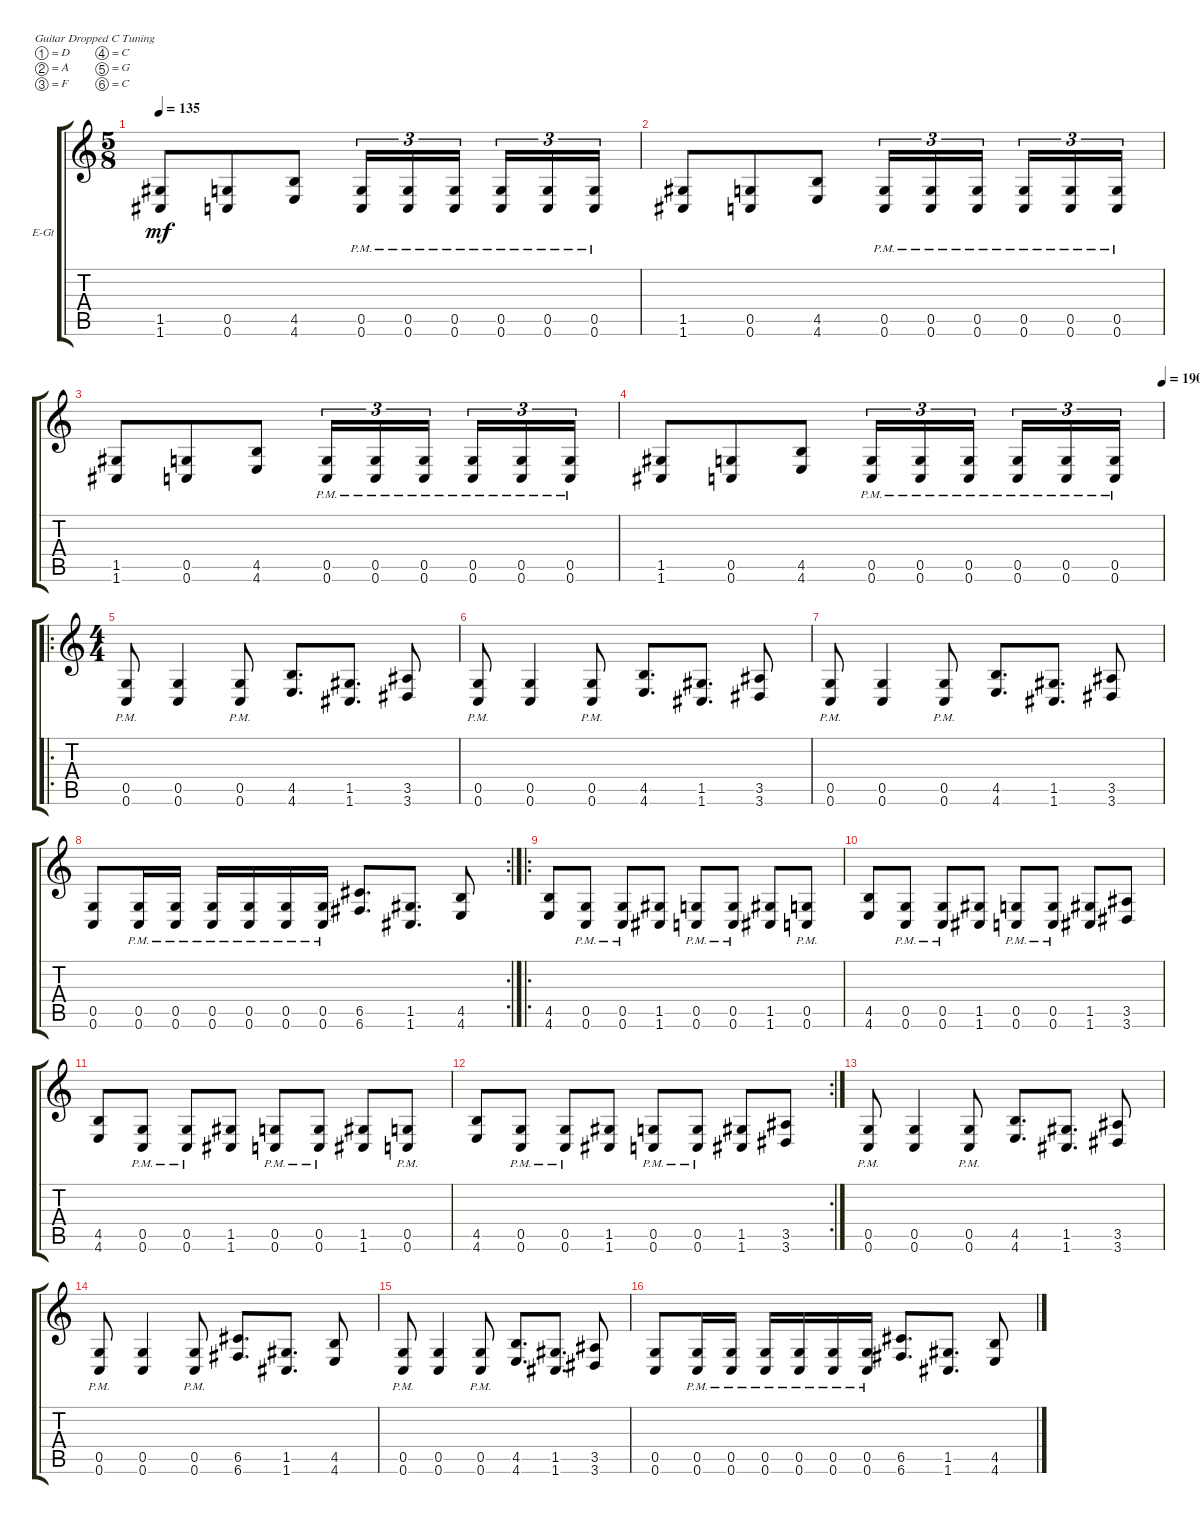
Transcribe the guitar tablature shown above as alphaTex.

\bracketExtendMode groupsimilarinstruments
\firstSystemTrackNameOrientation horizontal
\otherSystemsTrackNameOrientation horizontal
\track ("Electric Guitar 2" "E-Gt") {instrument distortionguitar}
\staff {score tabs}
\tuning (D4 A3 F3 C3 G2 C2)
\ts (5 8)
\tempo 135
\clef g2
\ks c
(1.6 1.5).8{dy mf instrument distortionguitar} (0.6 0.5).8 (4.5 4.6).8 (0.6{pm} 0.5{pm}).16{tu (3 2)} (0.6{pm} 0.5{pm}).16{tu (3 2)} (0.6{pm} 0.5{pm}).16{tu (3 2)} (0.6{pm} 0.5{pm}).16{tu (3 2)} (0.6{pm} 0.5{pm}).16{tu (3 2)} (0.5{pm} 0.6{pm}).16{tu (3 2)} |
(1.6 1.5).8 (0.6 0.5).8 (4.5 4.6).8 (0.6{pm} 0.5{pm}).16{tu (3 2)} (0.6{pm} 0.5{pm}).16{tu (3 2)} (0.6{pm} 0.5{pm}).16{tu (3 2)} (0.6{pm} 0.5{pm}).16{tu (3 2)} (0.6{pm} 0.5{pm}).16{tu (3 2)} (0.5{pm} 0.6{pm}).16{tu (3 2)} |
(1.6 1.5).8 (0.6 0.5).8 (4.5 4.6).8 (0.6{pm} 0.5{pm}).16{tu (3 2)} (0.6{pm} 0.5{pm}).16{tu (3 2)} (0.6{pm} 0.5{pm}).16{tu (3 2)} (0.6{pm} 0.5{pm}).16{tu (3 2)} (0.6{pm} 0.5{pm}).16{tu (3 2)} (0.5{pm} 0.6{pm}).16{tu (3 2)} |
\tempo (190 1)
(1.6 1.5).8 (0.6 0.5).8 (4.5 4.6).8 (0.6{pm} 0.5{pm}).16{tu (3 2)} (0.6{pm} 0.5{pm}).16{tu (3 2)} (0.6{pm} 0.5{pm}).16{tu (3 2)} (0.6{pm} 0.5{pm}).16{tu (3 2)} (0.6{pm} 0.5{pm}).16{tu (3 2)} (0.5{pm} 0.6{pm}).16{tu (3 2)} |
\ro
\ts (4 4)
(0.6{pm} 0.5{pm}).8 (0.6 0.5).4 (0.6{pm} 0.5{pm}).8 (4.5 4.6).8{d} (1.6 1.5).8{d} (3.5 3.6).8 |
(0.6{pm} 0.5{pm}).8 (0.6 0.5).4 (0.6{pm} 0.5{pm}).8 (4.5 4.6).8{d} (1.6 1.5).8{d} (3.5 3.6).8 |
(0.6{pm} 0.5{pm}).8 (0.6 0.5).4 (0.6{pm} 0.5{pm}).8 (4.5 4.6).8{d} (1.6 1.5).8{d} (3.5 3.6).8 |
\rc 2
(0.6 0.5).8 (0.6{pm} 0.5{pm}).16 (0.6{pm} 0.5{pm}).16 (0.6{pm} 0.5{pm}).16 (0.6{pm} 0.5{pm}).16 (0.6{pm} 0.5{pm}).16 (0.6{pm} 0.5{pm}).16 (6.5 6.6).8{d} (1.6 1.5).8{d} (4.5 4.6).8 |
\ro
(4.6 4.5).8 (0.5{pm} 0.6{pm}).8 (0.6{pm} 0.5{pm}).8 (1.6 1.5).8 (0.5{pm} 0.6{pm}).8 (0.6{pm} 0.5{pm}).8 (1.5 1.6).8 (0.6{pm} 0.5{pm}).8 |
(4.6 4.5).8 (0.5{pm} 0.6{pm}).8 (0.6{pm} 0.5{pm}).8 (1.6 1.5).8 (0.5{pm} 0.6{pm}).8 (0.6{pm} 0.5{pm}).8 (1.5 1.6).8 (3.6 3.5).8 |
(4.6 4.5).8 (0.5{pm} 0.6{pm}).8 (0.6{pm} 0.5{pm}).8 (1.6 1.5).8 (0.5{pm} 0.6{pm}).8 (0.6{pm} 0.5{pm}).8 (1.5 1.6).8 (0.6{pm} 0.5{pm}).8 |
\rc 2
(4.6 4.5).8 (0.5{pm} 0.6{pm}).8 (0.6{pm} 0.5{pm}).8 (1.6 1.5).8 (0.5{pm} 0.6{pm}).8 (0.6{pm} 0.5{pm}).8 (1.5 1.6).8 (3.6 3.5).8 |
(0.6{pm} 0.5{pm}).8 (0.6 0.5).4 (0.6{pm} 0.5{pm}).8 (4.5 4.6).8{d} (1.6 1.5).8{d} (3.5 3.6).8 |
(0.6{pm} 0.5{pm}).8 (0.6 0.5).4 (0.6{pm} 0.5{pm}).8 (6.5 6.6).8{d} (1.6 1.5).8{d} (4.5 4.6).8 |
(0.6{pm} 0.5{pm}).8 (0.6 0.5).4 (0.6{pm} 0.5{pm}).8 (4.5 4.6).8{d} (1.6 1.5).8{d} (3.5 3.6).8 |
(0.6 0.5).8 (0.6{pm} 0.5{pm}).16 (0.6{pm} 0.5{pm}).16 (0.6{pm} 0.5{pm}).16 (0.6{pm} 0.5{pm}).16 (0.6{pm} 0.5{pm}).16 (0.6{pm} 0.5{pm}).16 (6.5 6.6).8{d} (1.6 1.5).8{d} (4.5 4.6).8
